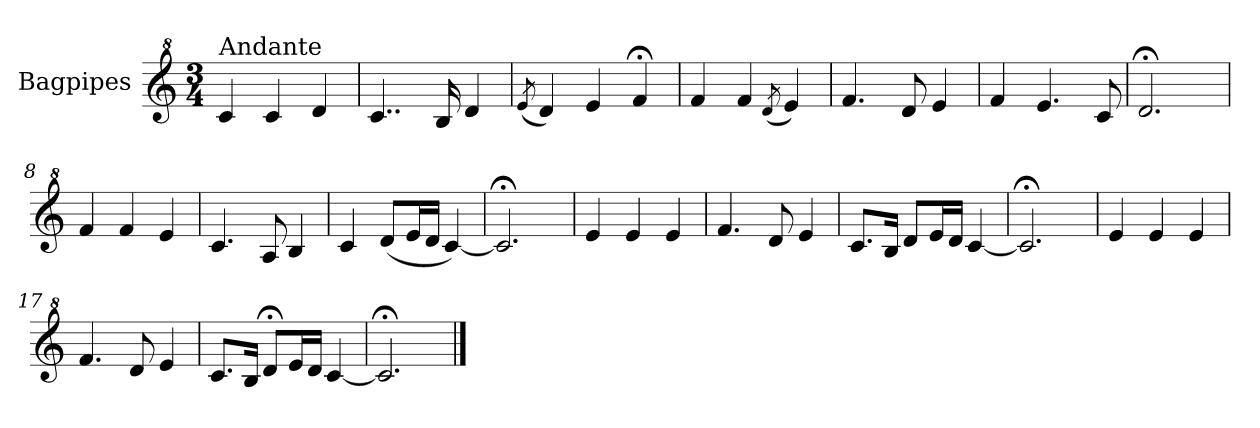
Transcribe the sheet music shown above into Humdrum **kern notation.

**kern
*part1
*staff1
*I"Bagpipes
*I'Bag
*clefG^2
*k[]
*C:
*M3/4
=1
!LO:TX:a:t=Andante
4cc/
4cc/
4dd/
=2
4..cc/
16b/
4dd/
=3
(8qee/
4dd/)
4ee/
4ff;</
=4
4ff/
4ff/
(8qdd/
4ee/)
=5
4.ff/
8dd/
4ee/
=6
4ff/
4.ee/
8cc/
=7
2.dd;</
=8
4ff/
4ff/
4ee/
=9
4.cc/
8a/
4b/
!!LO:LB:g=z
=10
4cc/
(8dd/L
16ee/L
16dd/JJ
[4cc/)
=11
2.cc;</]
=12
4ee/
4ee/
4ee/
=13
4.ff/
8dd/
4ee/
=14
8.cc/L
16b/Jk
8dd/L
16ee/L
16dd/JJ
[4cc/
=15
2.cc;</]
=16
4ee/
4ee/
4ee/
=17
4.ff/
8dd/
4ee/
=18
8.cc/L
16b/Jk
8dd;</L
16ee/L
16dd/JJ
[4cc/
!!LO:LB:g=z
=19
2.cc;</]
==
*-
